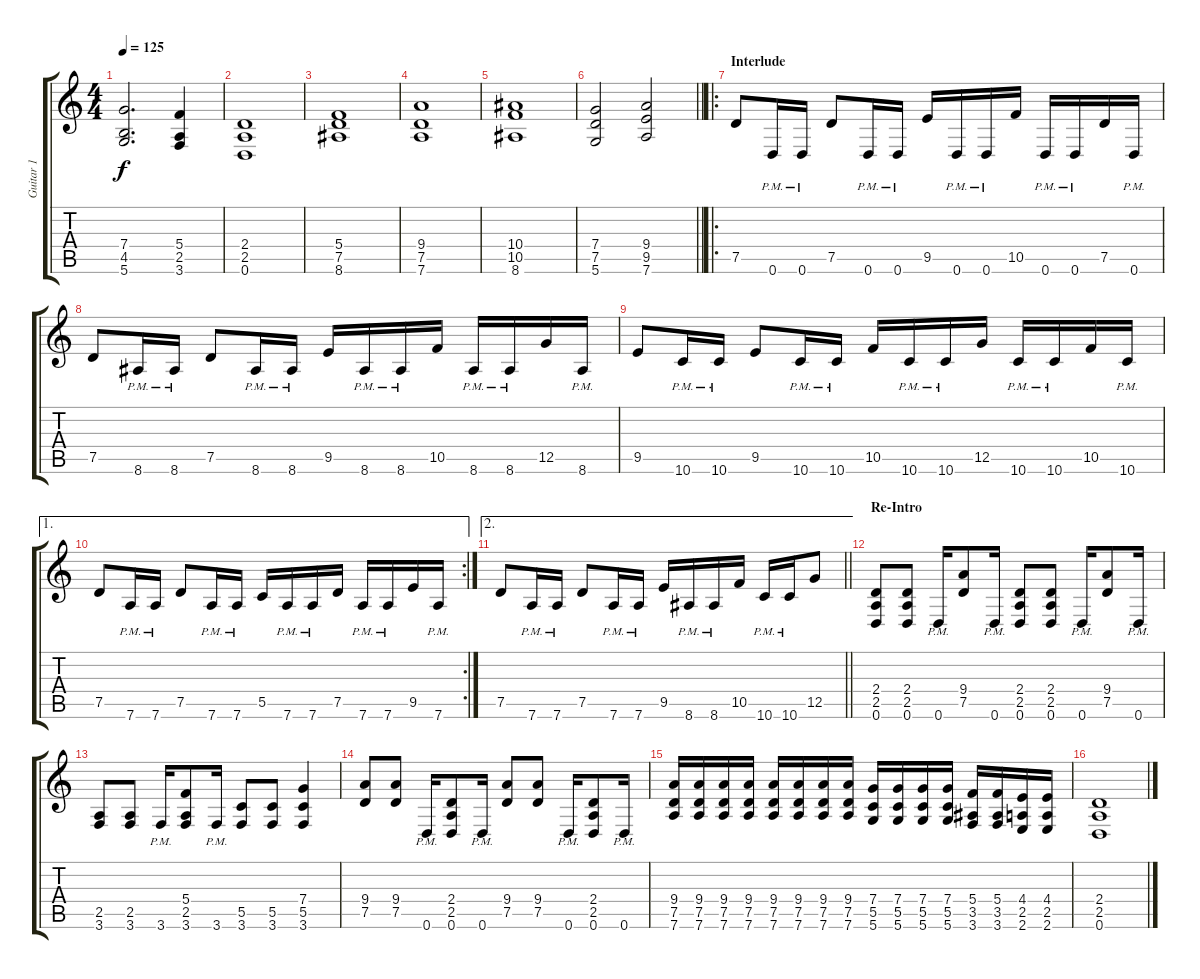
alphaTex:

\track ("Guitar 1" "Guitar 1") {instrument distortionguitar}
\staff {score tabs}
\tuning (D4 A3 F3 C3 G2 D2) {hide}
\ts (4 4)
\tempo 125
\clef g2
\ks c
(7.4 4.5 5.6).2{d dy f} (5.4 2.5 3.6).4 |
(2.4 2.5 0.6).1 |
(5.4 7.5 8.6).1 |
(9.4 7.5 7.6).1 |
(10.4 10.5 8.6).1 |
\barLineRight lightlight
(7.4 7.5 5.6).2 (9.4 9.5 7.6).2 |
\ro
\section ("" "Interlude")
7.5.8 0.6{pm}.16 0.6{pm}.16 7.5.8 0.6{pm}.16 0.6{pm}.16 9.5.16 0.6{pm}.16 0.6{pm}.16 10.5.16 0.6{pm}.16 0.6{pm}.16 7.5.16 0.6{pm}.16 |
7.5.8 8.6{pm}.16 8.6{pm}.16 7.5.8 8.6{pm}.16 8.6{pm}.16 9.5.16 8.6{pm}.16 8.6{pm}.16 10.5.16 8.6{pm}.16 8.6{pm}.16 12.5.16 8.6{pm}.16 |
9.5.8 10.6{pm}.16 10.6{pm}.16 9.5.8 10.6{pm}.16 10.6{pm}.16 10.5.16 10.6{pm}.16 10.6{pm}.16 12.5.16 10.6{pm}.16 10.6{pm}.16 10.5.16 10.6{pm}.16 |
\ae 1
\rc 2
7.5.8 7.6{pm}.16 7.6{pm}.16 7.5.8 7.6{pm}.16 7.6{pm}.16 5.5.16 7.6{pm}.16 7.6{pm}.16 7.5.16 7.6{pm}.16 7.6{pm}.16 9.5.16 7.6{pm}.16 |
\ae 2
\barLineRight lightlight
7.5.8 7.6{pm}.16 7.6{pm}.16 7.5.8 7.6{pm}.16 7.6{pm}.16 9.5.16 8.6{pm}.16 8.6{pm}.16 10.5.16 10.6{pm}.16 10.6{pm}.16 12.5.8 |
\section ("" "Re-Intro")
(2.4 2.5 0.6).8 (2.4 2.5 0.6).8 0.6{pm}.16 (9.4 7.5).8 0.6{pm}.16 (2.4 2.5 0.6).8 (2.4 2.5 0.6).8 0.6{pm}.16 (9.4 7.5).8 0.6{pm}.16 |
(2.5 3.6).8 (2.5 3.6).8 3.6{pm}.16 (5.4 2.5 3.6).8 3.6{pm}.16 (5.5 3.6).8 (5.5 3.6).8 (7.4 5.5 3.6).4 |
(9.4 7.5).8 (9.4 7.5).8 0.6{pm}.16 (2.4 2.5 0.6).8 0.6{pm}.16 (9.4 7.5).8 (9.4 7.5).8 0.6{pm}.16 (2.4 2.5 0.6).8 0.6{pm}.16 |
(9.4 7.5 7.6).16 (9.4 7.5 7.6).16 (9.4 7.5 7.6).16 (9.4 7.5 7.6).16 (9.4 7.5 7.6).16 (9.4 7.5 7.6).16 (9.4 7.5 7.6).16 (9.4 7.5 7.6).16 (7.4 5.5 5.6).16 (7.4 5.5 5.6).16 (7.4 5.5 5.6).16 (7.4 5.5 5.6).16 (5.4 3.5 3.6).16 (5.4 3.5 3.6).16 (4.4 2.5 2.6).16 (4.4 2.5 2.6).16 |
(2.4 2.5 0.6).1
